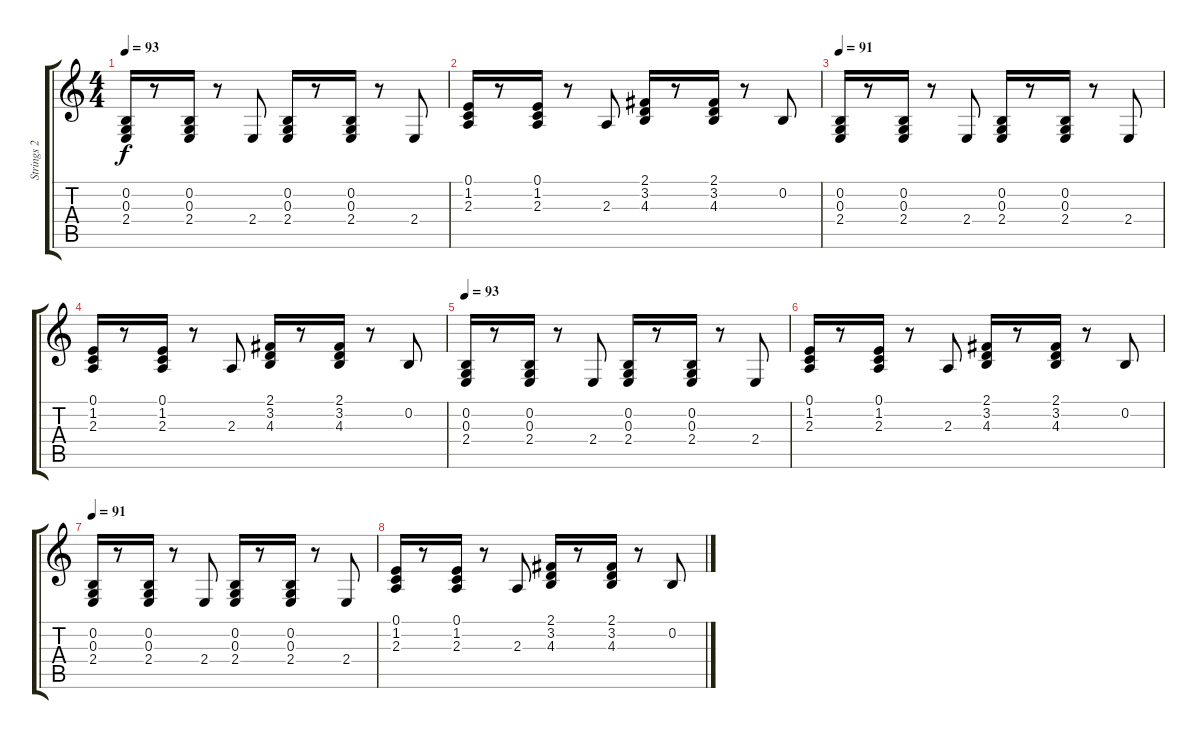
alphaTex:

\track ("Strings 2" "Strings 2") {instrument synthstrings2}
\staff {score tabs}
\tuning (E4 B3 G3 D3 A2 E2) {hide}
\ts (4 4)
\tempo 93
\clef g2
\ks c
(0.2 0.3 2.4).16{dy f} r.8 (0.2 0.3 2.4).16 r.8 2.4.8 (0.2 0.3 2.4).16 r.8 (0.2 0.3 2.4).16 r.8 2.4.8 |
(0.1 1.2 2.3).16 r.8 (0.1 1.2 2.3).16 r.8 2.3.8 (2.1 3.2 4.3).16 r.8 (2.1 3.2 4.3).16 r.8 0.2.8 |
\tempo 91
(0.2 0.3 2.4).16 r.8 (0.2 0.3 2.4).16 r.8 2.4.8 (0.2 0.3 2.4).16 r.8 (0.2 0.3 2.4).16 r.8 2.4.8 |
(0.1 1.2 2.3).16 r.8 (0.1 1.2 2.3).16 r.8 2.3.8 (2.1 3.2 4.3).16 r.8 (2.1 3.2 4.3).16 r.8 0.2.8 |
\tempo 93
(0.2 0.3 2.4).16 r.8 (0.2 0.3 2.4).16 r.8 2.4.8 (0.2 0.3 2.4).16 r.8 (0.2 0.3 2.4).16 r.8 2.4.8 |
(0.1 1.2 2.3).16 r.8 (0.1 1.2 2.3).16 r.8 2.3.8 (2.1 3.2 4.3).16 r.8 (2.1 3.2 4.3).16 r.8 0.2.8 |
\tempo 91
(0.2 0.3 2.4).16 r.8 (0.2 0.3 2.4).16 r.8 2.4.8 (0.2 0.3 2.4).16 r.8 (0.2 0.3 2.4).16 r.8 2.4.8 |
(0.1 1.2 2.3).16 r.8 (0.1 1.2 2.3).16 r.8 2.3.8 (2.1 3.2 4.3).16 r.8 (2.1 3.2 4.3).16 r.8 0.2.8
